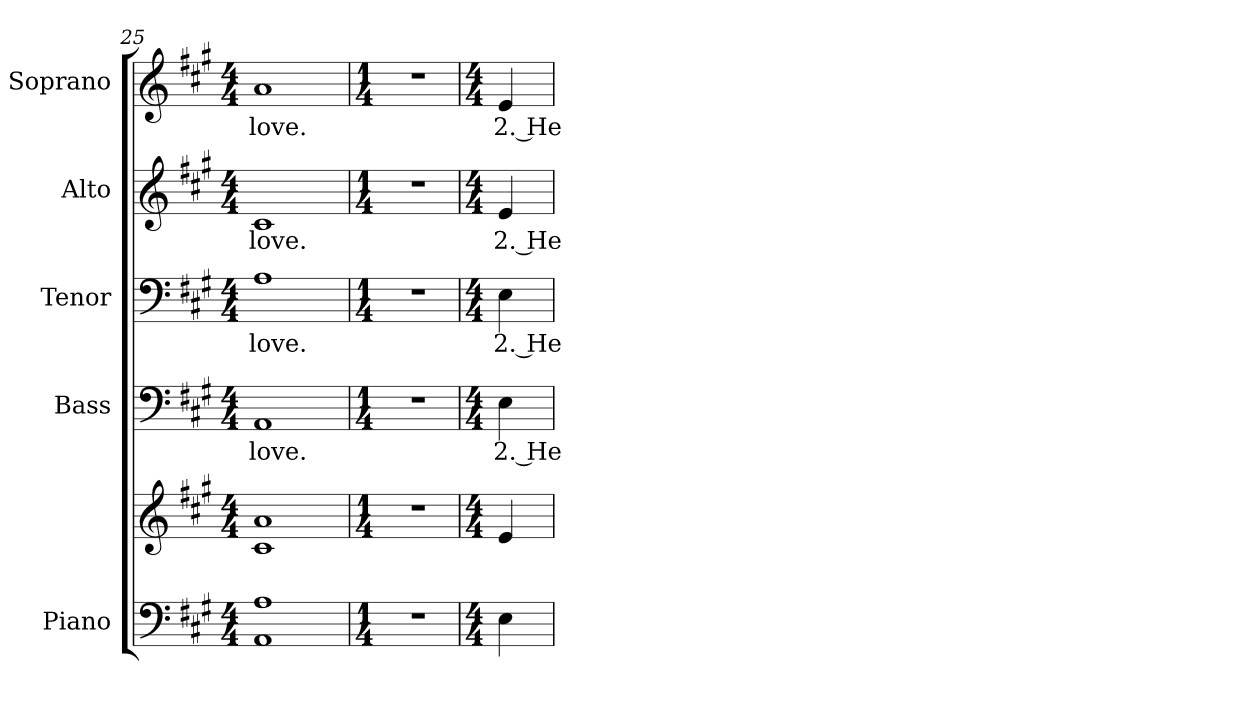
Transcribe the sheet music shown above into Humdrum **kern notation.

**kern	**kern	**kern	**text	**kern	**text	**kern	**text	**kern	**text
*part5	*part5	*part4	*part4	*part3	*part3	*part2	*part2	*part1	*part1
*staff6	*staff5	*staff4	*staff4	*staff3	*staff3	*staff2	*staff2	*staff1	*staff1
*I"Piano	*	*I"Bass	*	*I"Tenor	*	*I"Alto	*	*I"Soprano	*
*I'Pno.	*	*I'B.	*	*I'T.	*	*I'A.	*	*I'S.	*
*clefF4	*clefG2	*clefF4	*	*clefF4	*	*clefG2	*	*clefG2	*
*k[f#c#g#]	*k[f#c#g#]	*k[f#c#g#]	*	*k[f#c#g#]	*	*k[f#c#g#]	*	*k[f#c#g#]	*
*A:	*A:	*A:	*	*A:	*	*A:	*	*A:	*
*M4/4	*M4/4	*M4/4	*	*M4/4	*	*M4/4	*	*M4/4	*
=25	=25	=25	=25	=25	=25	=25	=25	=25	=25
!	!	!	!LO:LY:b:color=#000000	!	!	!	!	!	!
!	!	!	!	!	!LO:LY:b:color=#000000	!	!	!	!
!	!	!	!	!	!	!	!LO:LY:b:color=#000000	!	!
!	!	!	!	!	!	!	!	!	!LO:LY:b:color=#000000
1AAi 1Ai	1c#i 1ai	1AAi	love.	1Ai	love.	1c#i	love.	1ai	love.
!!LO:PB:g=z
=26	=26	=26	=26	=26	=26	=26	=26	=26	=26
*M1/4	*M1/4	*M1/4	*	*M1/4	*	*M1/4	*	*M1/4	*
!LO:N:vis=1	!LO:N:vis=1	!LO:N:vis=1	!	!LO:N:vis=1	!	!LO:N:vis=1	!	!LO:N:vis=1	!
4r	4r	4r	.	4r	.	4r	.	4r	.
=27	=27	=27	=27	=27	=27	=27	=27	=27	=27
*M4/4	*M4/4	*M4/4	*	*M4/4	*	*M4/4	*	*M4/4	*
!	!	!	!LO:LY:b:color=#000000	!	!	!	!	!	!
!	!	!	!	!	!LO:LY:b:color=#000000	!	!	!	!
!	!	!	!	!	!	!	!LO:LY:b:color=#000000	!	!
*	*	*	*	*	*	*	*	*MM150	*
!	!	!	!	!	!	!	!	!	!LO:LY:b:color=#000000
4Ei\	4ei/	4Ei\	2. He	4Ei\	2. He	4ei/	2. He	4ei/	2. He
=	=	=	=	=	=	=	=	=	=
*-	*-	*-	*-	*-	*-	*-	*-	*-	*-
